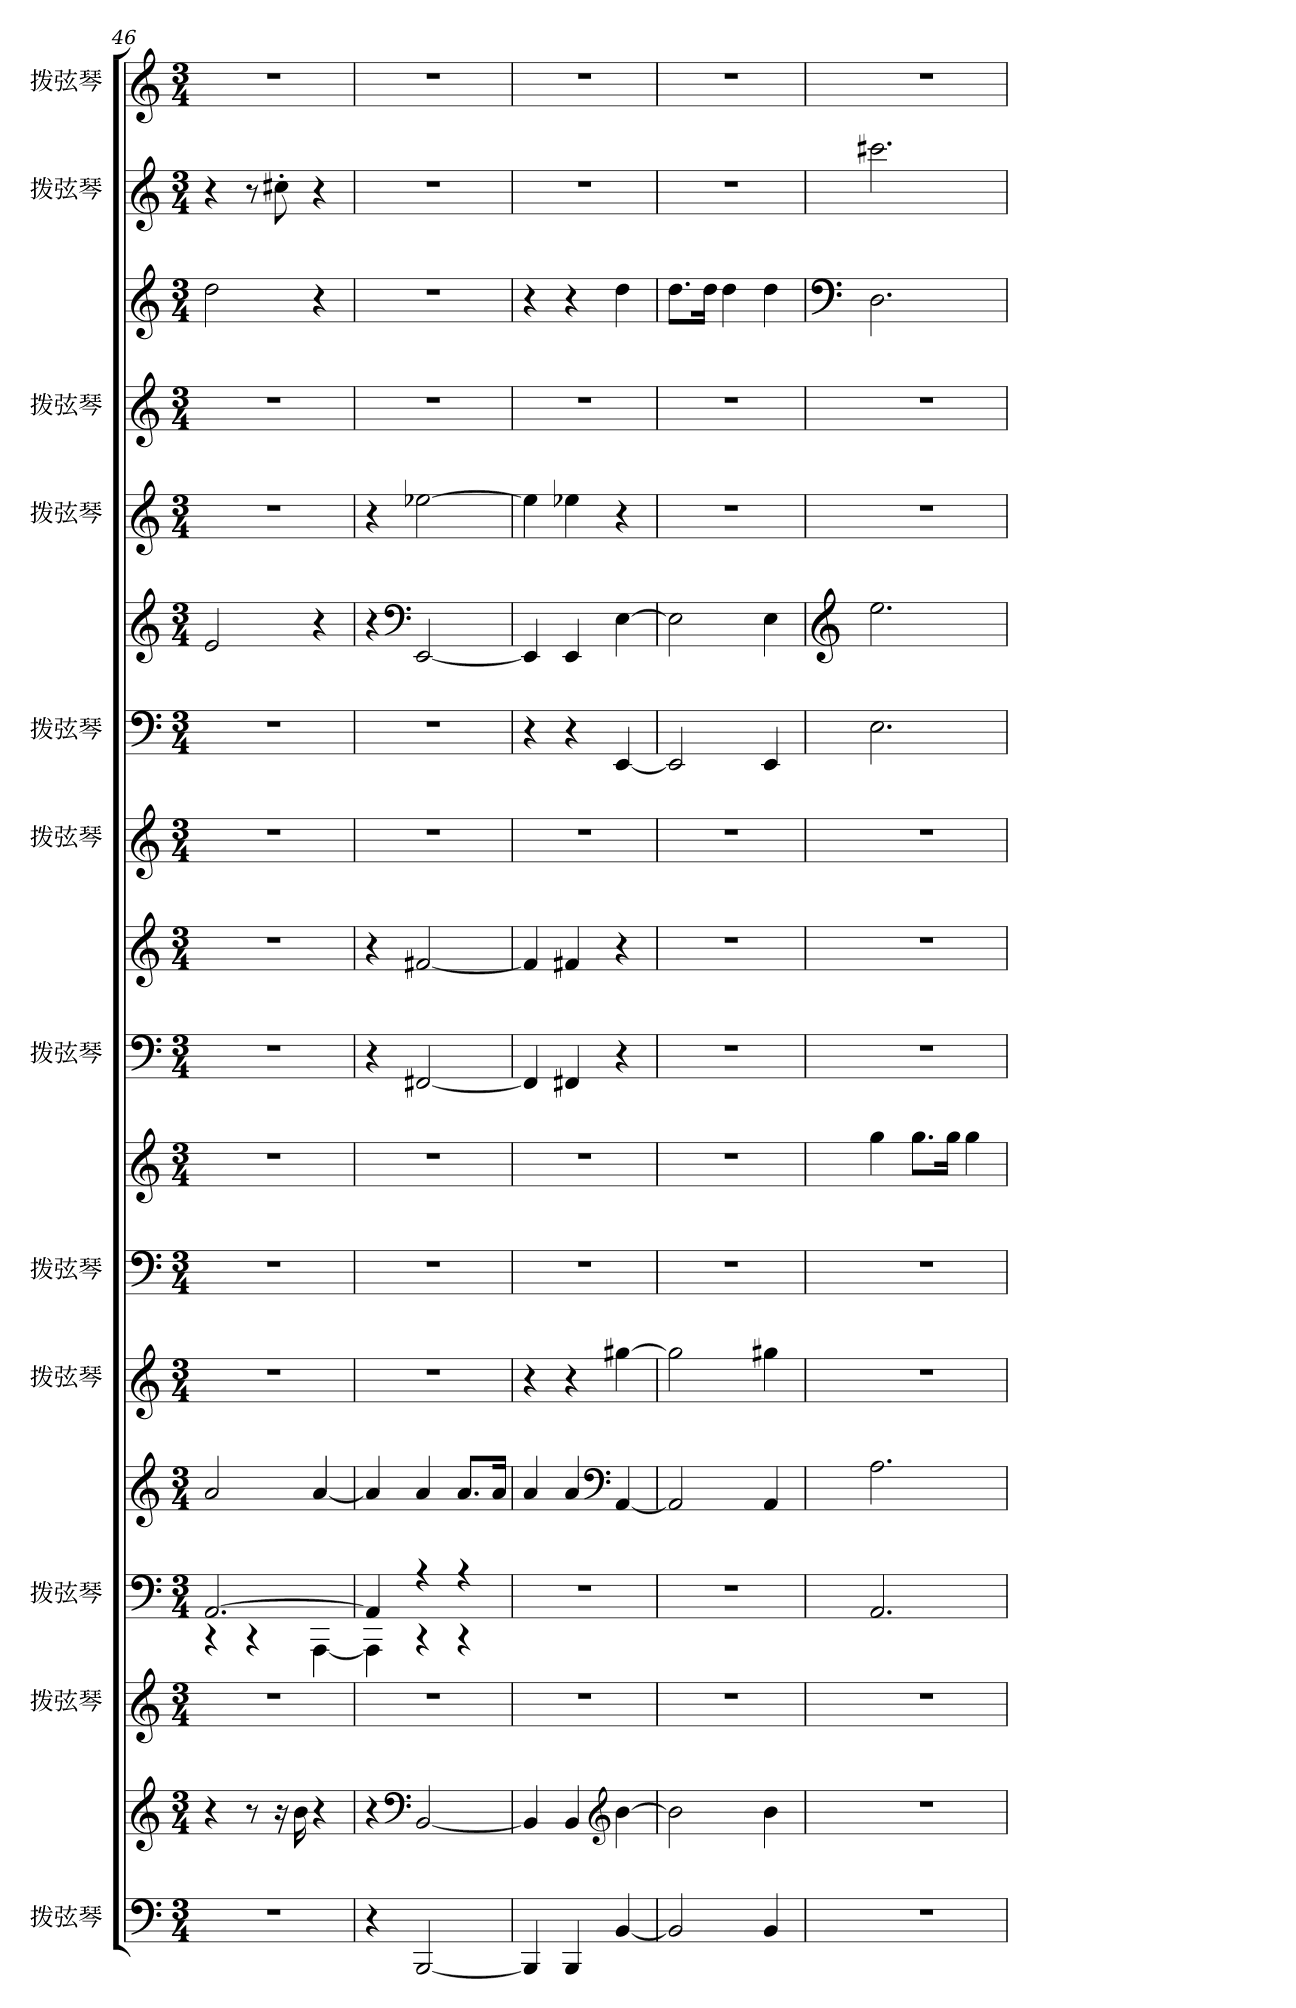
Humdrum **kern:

**kern	**kern	**kern	**kern	**kern	**kern	**kern	**kern	**kern	**kern	**kern	**kern	**kern	**kern	**kern	**kern	**kern	**kern
*part12	*part12	*part11	*part10	*part10	*part9	*part8	*part8	*part7	*part7	*part6	*part5	*part5	*part4	*part3	*part3	*part2	*part1
*staff18	*staff17	*staff16	*staff15	*staff14	*staff13	*staff12	*staff11	*staff10	*staff9	*staff8	*staff7	*staff6	*staff5	*staff4	*staff3	*staff2	*staff1
*I"拨弦琴	*	*I"拨弦琴	*I"拨弦琴	*	*I"拨弦琴	*I"拨弦琴	*	*I"拨弦琴	*	*I"拨弦琴	*I"拨弦琴	*	*I"拨弦琴	*I"拨弦琴	*	*I"拨弦琴	*I"拨弦琴
*clefF4	*clefG2	*clefG2	*clefF4	*clefG2	*clefG2	*clefF4	*clefG2	*clefF4	*clefG2	*clefG2	*clefF4	*clefG2	*clefG2	*clefG2	*clefG2	*clefG2	*clefG2
*k[]	*k[]	*k[]	*k[]	*k[]	*k[]	*k[]	*k[]	*k[]	*k[]	*k[]	*k[]	*k[]	*k[]	*k[]	*k[]	*k[]	*k[]
*M3/4	*M3/4	*M3/4	*M3/4	*M3/4	*M3/4	*M3/4	*M3/4	*M3/4	*M3/4	*M3/4	*M3/4	*M3/4	*M3/4	*M3/4	*M3/4	*M3/4	*M3/4
=46	=46	=46	=46	=46	=46	=46	=46	=46	=46	=46	=46	=46	=46	=46	=46	=46	=46
*	*	*	*^	*	*	*	*	*	*	*	*	*	*	*	*	*	*
2.r	4r	2.r	[2.AA/	4r	2a/	2.r	2.r	2.r	2.r	2.r	2.r	2.r	2e/	2.r	2.r	2dd\	4r	2.r
.	8r	.	.	4r	.	.	.	.	.	.	.	.	.	.	.	.	8r	.
.	16r	.	.	.	.	.	.	.	.	.	.	.	.	.	.	.	8cc#X'\	.
.	16b\	.	.	.	.	.	.	.	.	.	.	.	.	.	.	.	.	.
.	4r	.	.	[4AAA\	[4a/	.	.	.	.	.	.	.	4r	.	.	4r	4r	.
=47	=47	=47	=47	=47	=47	=47	=47	=47	=47	=47	=47	=47	=47	=47	=47	=47	=47	=47
4r	4r	2.r	4AA/]	4AAA\]	4a/]	2.r	2.r	2.r	4r	4r	2.r	2.r	4r	4r	2.r	2.r	2.r	2.r
*	*clefF4	*	*	*	*	*	*	*	*	*	*	*	*clefF4	*	*	*	*	*
[2BBB/	[2BB/	.	4r	4r	4a/	.	.	.	[2FF#X/	[2f#X/	.	.	[2EE/	[2ee-X\	.	.	.	.
.	.	.	4r	4r	8.a/L	.	.	.	.	.	.	.	.	.	.	.	.	.
.	.	.	.	.	16a/Jk	.	.	.	.	.	.	.	.	.	.	.	.	.
*	*	*	*v	*v	*	*	*	*	*	*	*	*	*	*	*	*	*	*
=48	=48	=48	=48	=48	=48	=48	=48	=48	=48	=48	=48	=48	=48	=48	=48	=48	=48
4BBB/]	4BB/]	2.r	2.r	4a/	4r	2.r	2.r	4FF#/]	4f#/]	2.r	4r	4EE/]	4ee-\]	2.r	4r	2.r	2.r
4BBB/	4BB/	.	.	4a/	4r	.	.	4FF#X/	4f#X/	.	4r	4EE/	4ee-X\	.	4r	.	.
*	*clefG2	*	*	*clefF4	*	*	*	*	*	*	*	*	*	*	*	*	*
[4BB/	[4b\	.	.	[4AA/	[4gg#X\	.	.	4r	4r	.	[4EE/	[4E\	4r	.	4dd\	.	.
=49	=49	=49	=49	=49	=49	=49	=49	=49	=49	=49	=49	=49	=49	=49	=49	=49	=49
2BB/]	2b\]	2.r	2.r	2AA/]	2gg#\]	2.r	2.r	2.r	2.r	2.r	2EE/]	2E\]	2.r	2.r	8.dd\L	2.r	2.r
.	.	.	.	.	.	.	.	.	.	.	.	.	.	.	16dd\Jk	.	.
.	.	.	.	.	.	.	.	.	.	.	.	.	.	.	4dd\	.	.
4BB/	4b\	.	.	4AA/	4gg#X\	.	.	.	.	.	4EE/	4E\	.	.	4dd\	.	.
=50	=50	=50	=50	=50	=50	=50	=50	=50	=50	=50	=50	=50	=50	=50	=50	=50	=50
*	*	*	*	*	*	*	*	*	*	*	*	*clefG2	*	*	*clefF4	*	*
2.r	2.r	2.r	2.AA/	2.A\	2.r	2.r	4gg\	2.r	2.r	2.r	2.E\	2.ee\	2.r	2.r	2.D\	2.ccc#X\	2.r
.	.	.	.	.	.	.	8.gg\L	.	.	.	.	.	.	.	.	.	.
.	.	.	.	.	.	.	16gg\Jk	.	.	.	.	.	.	.	.	.	.
.	.	.	.	.	.	.	4gg\	.	.	.	.	.	.	.	.	.	.
=	=	=	=	=	=	=	=	=	=	=	=	=	=	=	=	=	=
*-	*-	*-	*-	*-	*-	*-	*-	*-	*-	*-	*-	*-	*-	*-	*-	*-	*-
